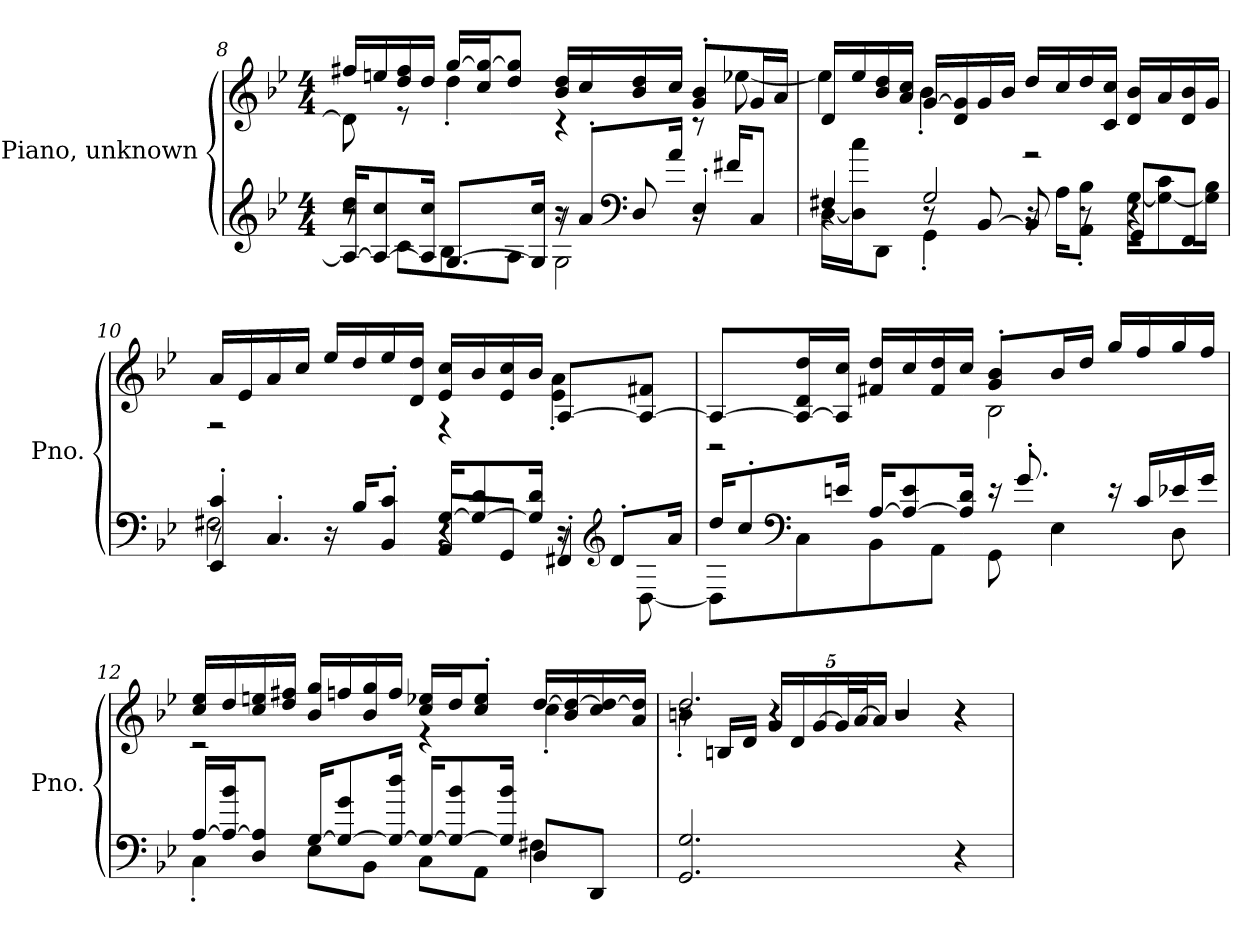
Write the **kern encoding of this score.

**kern	**kern
*part1	*part1
*staff2	*staff1
*I"Piano, unknown	*
*I'Pno.	*
!!LO:LB:g=z
*clefG2	*clefG2
*k[b-e-]	*k[b-e-]
*M4/4	*M4/4
=8	=8
*^	*^
*	*^	*	*
16A/_ 16dd/KL	8r	2r	16ff#X/LL	8d\]
8A/_ 8cc/	.	.	16een/	.
.	8c\L	.	16dd/ 16ff#/	8r
16A/] 16cc/Jk	.	.	16dd/JJ	.
[8.G/L	8B-\	.	[16gg/LL	4dd'\
.	.	.	16cc/ 16gg/_J	.
.	8A\J	.	8dd/ 8gg/]J	.
16G/] 16cc/Jk	.	.	.	.
16r	2G\	8r	16b-/ 16dd/LL	4r
8a'/L	.	.	16cc/	.
*clefF4	*	*	*	*
.	.	8D/	16b-/ 16dd/	.
16a/Jk	.	.	16cc/JJ	.
16r	.	4E-'/	8g/' 8b-/'L	8r
16f#X/KL	.	.	.	.
8C/J	.	.	16g/L	[8ee-X\
.	.	.	16a/JJ	.
=9	=9	=9	=9	=9
4F#X/	[16D\LL	4r	16d/LL	4ee-\]
.	16D\] 16cc\J	.	16ee-/	.
.	8DD\J	.	16b-/ 16dd/	.
.	.	.	16a/ 16cc/JJ	.
2G/	4GG'\	8r	[16g/LL	4b-'\
.	.	.	16d/ 16g/]	.
.	.	[8BB-/	16g/	.
.	.	.	16b-/JJ	.
.	16r	8BB-/]	16dd/LL	2r
.	16A\KL	.	16cc/	.
.	8AA\' 8B-\'J	8r	16dd/	.
.	.	.	16c/ 16cc/JJ	.
4r	[16G\KL	8GG/L	16d/ 16b-/LL	.
.	8G\_ 8c\	.	16a/	.
.	.	8FF/J	16d/ 16b-/	.
.	16G\] 16B-\Jk	.	16g/JJ	.
!!LO:LB:g=z	!!
=10	=10	=10	=10	=10
4EE-/' 4c/'	2F#X\	8r	16a/LL	2r
.	.	.	16e-/	.
.	.	4.C'/	16a/	.
.	.	.	16cc/JJ	.
16r	.	.	16ee-/LL	.
16B-/KL	.	.	16dd/	.
8BB-/' 8c/'J	.	.	16ee-/	.
.	.	.	16d/ 16dd/JJ	.
[16G/KL	4r	8AA/L	16e-/ 16cc/LL	4r
8G/_ 8d/	.	.	16b-/	.
.	.	8GG/J	16e-/ 16cc/	.
16G/] 16d/Jk	.	.	16b-/JJ	.
16r	8r	4FF#X'/	[8A/L	4e-\' 4a\'
*clefG2	*	*	*	*
8d'/L	.	.	.	.
.	[8D\	.	8A/_ 8f#X/J	.
16a/Jk	.	.	.	.
*	*v	*v	*	*
=11	=11	=11	=11
16dd/KL	8D\L]	8A/L_	2r
8cc'/	.	.	.
*clefF4	*	*	*
.	8C\	16A/_ 16d/ 16dd/L	.
16en/Jk	.	16A/] 16cc/JJ	.
[16A/KL	8BB-\	16f#X/ 16dd/LL	.
8A/_ 8e/	.	16cc/	.
.	8AA\J	16f#/ 16dd/	.
16A/] 16d/Jk	.	16cc/JJ	.
16r	8GG\	8g/' 8b-/'L	2B-\
8.g'/	.	.	.
.	4E-\	16b-/L	.
.	.	16dd/JJ	.
16r	.	16gg/LL	.
16c/LL	.	16ff/	.
16e-X/	8D\	16gg/	.
16g/JJ	.	16ff/JJ	.
!!LO:PB:g=z	!!
=12	=12	=12	=12
[16A/LL	4C'\	16cc/ 16ee-/LL	2r
16A/_ 16b-/J	.	16dd/	.
8D/ 8A/]J	.	16cc/ 16een/	.
.	.	16dd/ 16ff#X/JJ	.
[16G/KL	8E-\L	16b-/ 16gg/LL	.
8G/_ 8g/	.	16ffn/	.
.	8BB-\J	16b-/ 16gg/	.
16G/_ 16dd/Jk	.	16ff/JJ	.
16G/KL_	8C\L	16cc/ 16ee-X/LL	4r
8G/_ 8b-/	.	16dd/J	.
.	8AA\J	8cc/' 8ee-/'J	.
16G/] 16b-/Jk	.	.	.
8D/L	4F#X\	[16dd/LL	4cc'\
.	.	16b-/ 16dd/_	.
8DD/J	.	16cc/ 16dd/_	.
.	.	16a/ 16dd/]JJ	.
*v	*v	*	*
=13	=13	=13
*	*	*^
2.GG/ 2.G/	2.dd/	4bn'\	8r
.	.	.	16Bn/LL
.	.	.	16d/JJ
*	*	*	*Xbrackettup
.	.	4r	20g/LL
.	.	.	20d/
.	.	.	[20g/
.	.	.	40g/L]
.	.	.	[40a/J
.	.	.	20a/JJ]
.	.	2r	4b/
4r	4r	.	4r
*	*v	*v	*v
=	=
*-	*-
